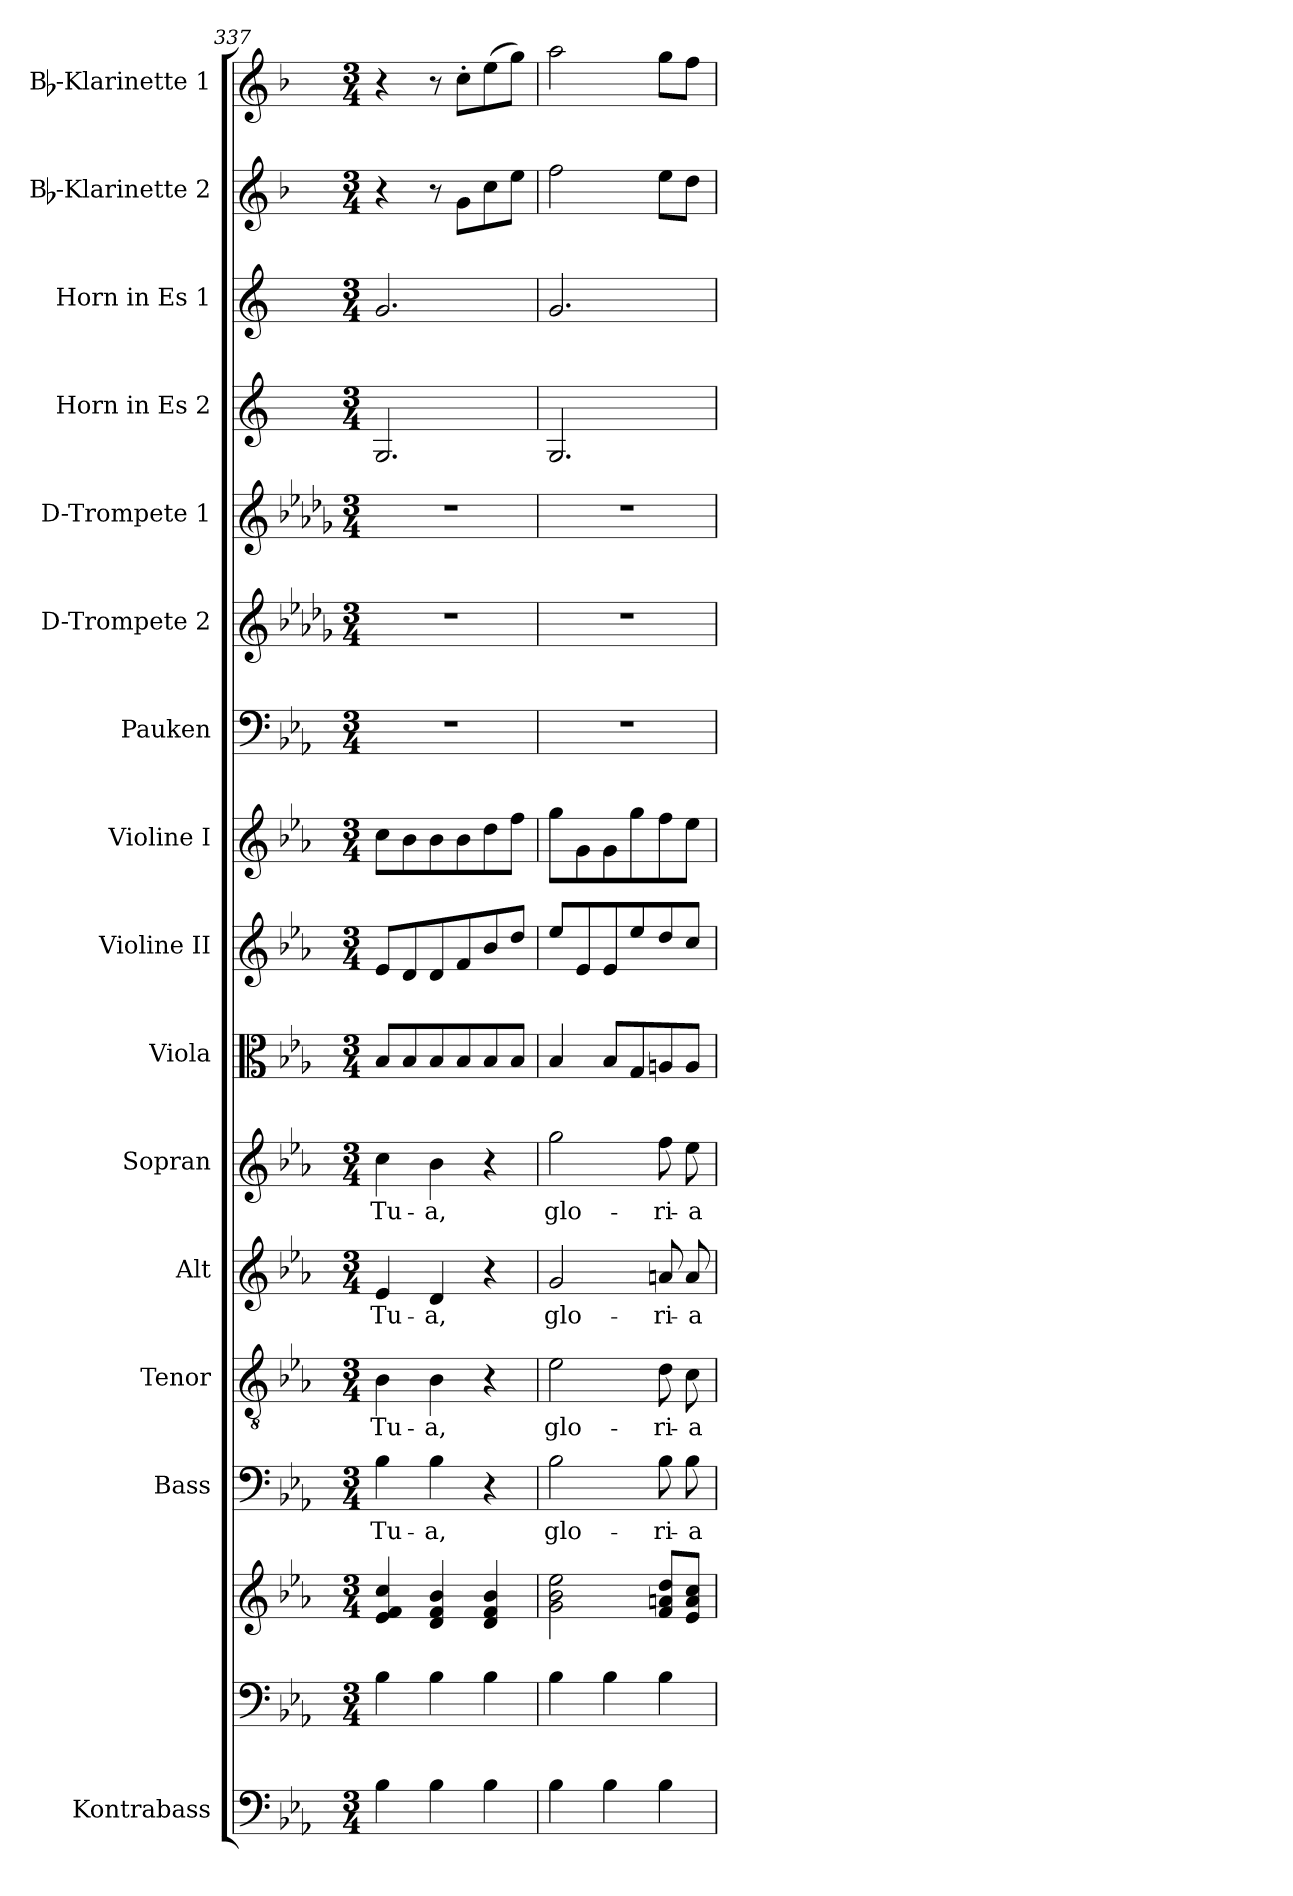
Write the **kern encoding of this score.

**kern	**kern	**kern	**kern	**text	**kern	**text	**kern	**text	**kern	**text	**kern	**kern	**kern	**kern	**kern	**kern	**kern	**kern	**kern	**kern
*part16	*part15	*part15	*part14	*part14	*part13	*part13	*part12	*part12	*part11	*part11	*part10	*part9	*part8	*part7	*part6	*part5	*part4	*part3	*part2	*part1
*staff17	*staff16	*staff15	*staff14	*staff14	*staff13	*staff13	*staff12	*staff12	*staff11	*staff11	*staff10	*staff9	*staff8	*staff7	*staff6	*staff5	*staff4	*staff3	*staff2	*staff1
*I"Kontrabass	*	*	*I"Bass	*	*I"Tenor	*	*I"Alt	*	*I"Sopran	*	*I"Viola	*I"Violine II	*I"Violine I	*I"Pauken	*I"D-Trompete 2	*I"D-Trompete 1	*I"Horn in Es 2	*I"Horn in Es 1	*I"Bb-Klarinette 2	*I"Bb-Klarinette 1
*I'Kb.	*	*	*I'B.	*	*I'T.	*	*I'A.	*	*I'S.	*	*I'Vla.	*I'Vl. II	*I'Vl. I	*I'Pk.	*I'D Trp. 2	*I'D Trp. 1	*	*	*I'Bb Kl. 2	*I'Bb Kl. 1
*clefF4	*clefF4	*clefG2	*clefF4	*	*clefGv2	*	*clefG2	*	*clefG2	*	*clefC3	*clefG2	*clefG2	*clefF4	*clefG2	*clefG2	*clefG2	*clefG2	*clefG2	*clefG2
*ITrd7c12	*	*	*	*	*	*	*	*	*	*	*	*	*	*	*ITrd-1c-2	*ITrd-1c-2	*ITrd5c9	*ITrd5c9	*ITrd1c2	*ITrd1c2
*k[b-e-a-]	*k[b-e-a-]	*k[b-e-a-]	*k[b-e-a-]	*	*k[b-e-a-]	*	*k[b-e-a-]	*	*k[b-e-a-]	*	*k[b-e-a-]	*k[b-e-a-]	*k[b-e-a-]	*k[b-e-a-]	*k[b-e-a-]	*k[b-e-a-]	*k[b-e-a-]	*k[b-e-a-]	*k[b-e-a-]	*k[b-e-a-]
*E-:	*E-:	*E-:	*E-:	*	*E-:	*	*E-:	*	*E-:	*	*E-:	*E-:	*E-:	*E-:	*E-:	*E-:	*E-:	*E-:	*E-:	*E-:
*M3/4	*M3/4	*M3/4	*M3/4	*	*M3/4	*	*M3/4	*	*M3/4	*	*M3/4	*M3/4	*M3/4	*M3/4	*M3/4	*M3/4	*M3/4	*M3/4	*M3/4	*M3/4
=337	=337	=337	=337	=337	=337	=337	=337	=337	=337	=337	=337	=337	=337	=337	=337	=337	=337	=337	=337	=337
!	!	!	!	!LO:LY:b	!	!LO:LY:b	!	!LO:LY:b	!	!LO:LY:b	!	!	!	!	!	!	!	!	!	!
4BB-\	4B-\	4e-/ 4f/ 4cc/	4B-\	Tu-	4B-\	Tu-	4e-/	Tu-	4cc\	Tu-	8B-/L	8e-/L	8cc\L	2.r	2.r	2.r	2.BB-/	2.B-/	4r	4r
.	.	.	.	.	.	.	.	.	.	.	8B-/	8d/	8b-\	.	.	.	.	.	.	.
!	!	!	!	!LO:LY:b	!	!LO:LY:b	!	!LO:LY:b	!	!LO:LY:b	!	!	!	!	!	!	!	!	!	!
4BB-\	4B-\	4d/ 4f/ 4b-/	4B-\	-a,	4B-\	-a,	4d/	-a,	4b-\	-a,	8B-/	8d/	8b-\	.	.	.	.	.	8r	8r
.	.	.	.	.	.	.	.	.	.	.	8B-/	8f/	8b-\	.	.	.	.	.	8f\L	8b-'>\L
4BB-\	4B-\	4d/ 4f/ 4b-/	4r	.	4r	.	4r	.	4r	.	8B-/	8b-/	8dd\	.	.	.	.	.	8b-\	(>8dd\
.	.	.	.	.	.	.	.	.	.	.	8B-/J	8dd/J	8ff\J	.	.	.	.	.	8dd\J	8ff\J)
!!LO:PB:g=z
=338	=338	=338	=338	=338	=338	=338	=338	=338	=338	=338	=338	=338	=338	=338	=338	=338	=338	=338	=338	=338
!	!	!	!	!LO:LY:b	!	!LO:LY:b	!	!LO:LY:b	!	!LO:LY:b	!	!	!	!	!	!	!	!	!	!
4BB-\	4B-\	2g\ 2b-\ 2ee-\	2B-\	glo-	2e-\	glo-	2g/	glo-	2gg\	glo-	4B-/	8ee-/L	8gg\L	2.r	2.r	2.r	2.BB-/	2.B-/	2ee-\	2gg\
.	.	.	.	.	.	.	.	.	.	.	.	8e-/	8g\	.	.	.	.	.	.	.
4BB-\	4B-\	.	.	.	.	.	.	.	.	.	8B-/L	8e-/	8g\	.	.	.	.	.	.	.
.	.	.	.	.	.	.	.	.	.	.	8G/	8ee-/	8gg\	.	.	.	.	.	.	.
!	!	!	!	!LO:LY:b	!	!LO:LY:b	!	!LO:LY:b	!	!LO:LY:b	!	!	!	!	!	!	!	!	!	!
4BB-\	4B-\	8f/ 8an/ 8dd/L	8B-\	-ri-	8d\	-ri-	8an/	-ri-	8ff\	-ri-	8An/	8dd/	8ff\	.	.	.	.	.	8dd\L	8ff\L
!	!	!	!	!LO:LY:b	!	!LO:LY:b	!	!LO:LY:b	!	!LO:LY:b	!	!	!	!	!	!	!	!	!	!
.	.	8e-/ 8a/ 8cc/J	8B-\	-a	8c\	-a	8a/	-a	8ee-\	-a	8A/J	8cc/J	8ee-\J	.	.	.	.	.	8cc\J	8ee-\J
=	=	=	=	=	=	=	=	=	=	=	=	=	=	=	=	=	=	=	=	=
*-	*-	*-	*-	*-	*-	*-	*-	*-	*-	*-	*-	*-	*-	*-	*-	*-	*-	*-	*-	*-
